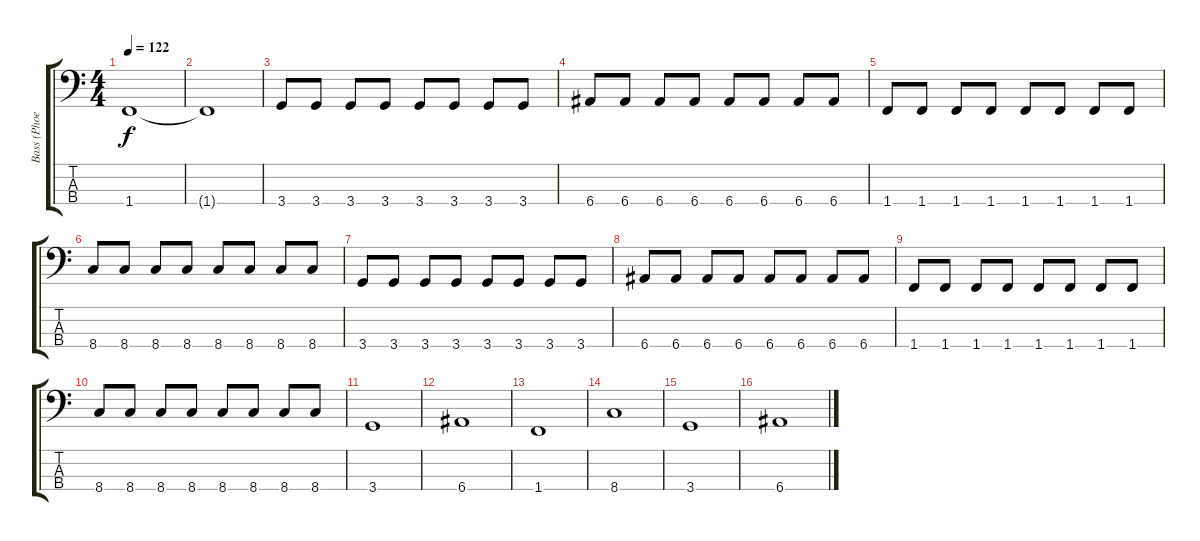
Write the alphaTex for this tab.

\track ("Bass (Phoenix)" "Bass (Phoe") {instrument electricbassfinger}
\staff {score tabs}
\tuning (G2 D2 A1 E1) {hide}
\ts (4 4)
\tempo 122
\clef f4
\ks c
1.4.1{dy f} |
1.4{t}.1 |
3.4.8 3.4.8 3.4.8 3.4.8 3.4.8 3.4.8 3.4.8 3.4.8 |
6.4.8 6.4.8 6.4.8 6.4.8 6.4.8 6.4.8 6.4.8 6.4.8 |
1.4.8 1.4.8 1.4.8 1.4.8 1.4.8 1.4.8 1.4.8 1.4.8 |
8.4.8 8.4.8 8.4.8 8.4.8 8.4.8 8.4.8 8.4.8 8.4.8 |
3.4.8 3.4.8 3.4.8 3.4.8 3.4.8 3.4.8 3.4.8 3.4.8 |
6.4.8 6.4.8 6.4.8 6.4.8 6.4.8 6.4.8 6.4.8 6.4.8 |
1.4.8 1.4.8 1.4.8 1.4.8 1.4.8 1.4.8 1.4.8 1.4.8 |
8.4.8 8.4.8 8.4.8 8.4.8 8.4.8 8.4.8 8.4.8 8.4.8 |
3.4.1 |
6.4.1 |
1.4.1 |
8.4.1 |
3.4.1 |
6.4.1
